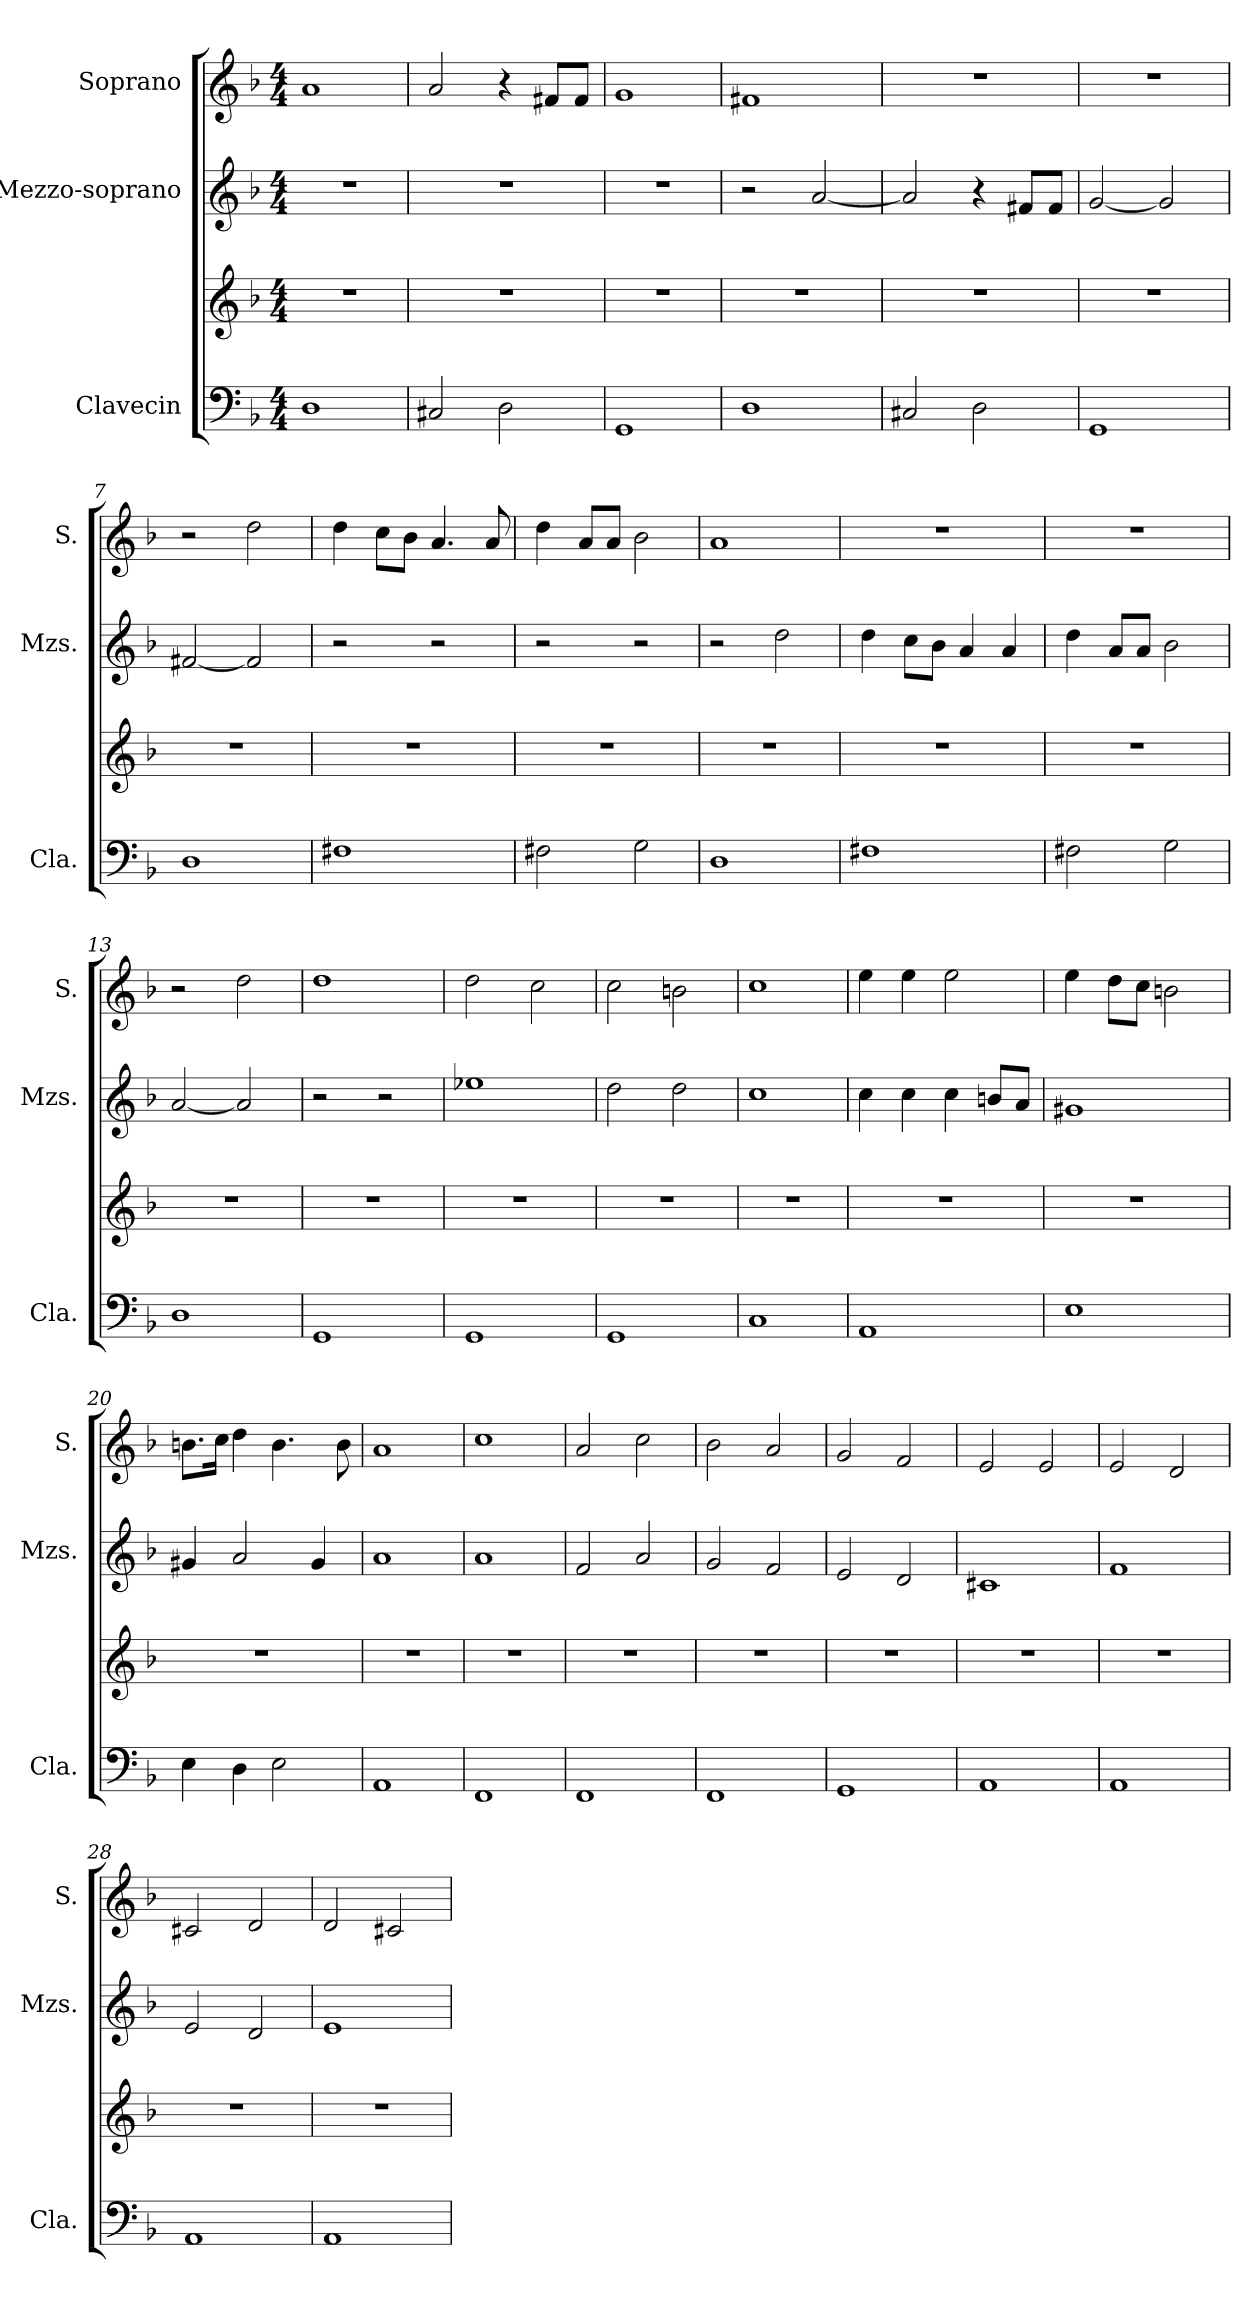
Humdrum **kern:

**kern	**kern	**kern	**kern
*part3	*part3	*part2	*part1
*staff4	*staff3	*staff2	*staff1
*I"Clavecin	*	*I"Mezzo-soprano	*I"Soprano
*I'Cla.	*	*I'Mzs.	*I'S.
*clefF4	*clefG2	*clefG2	*clefG2
*k[b-]	*k[b-]	*k[b-]	*k[b-]
*M4/4	*M4/4	*M4/4	*M4/4
=1	=1	=1	=1
1D	1r	1r	1a
=2	=2	=2	=2
2C#X/	1r	1r	2a/
2D\	.	.	4r
.	.	.	8f#X/L
.	.	.	8f#/J
=3	=3	=3	=3
1GG	1r	1r	1g
=4	=4	=4	=4
1D	1r	2r	1f#X
.	.	[2a/	.
=5	=5	=5	=5
2C#X/	1r	2a/]	1r
2D\	.	4r	.
.	.	8f#X/L	.
.	.	8f#/J	.
=6	=6	=6	=6
1GG	1r	[2g/	1r
.	.	2g/]	.
=7	=7	=7	=7
1D	1r	[2f#X/	2r
.	.	2f#/]	2dd\
=8	=8	=8	=8
1F#X	1r	2r	4dd\
.	.	.	8cc\L
.	.	.	8b-\J
.	.	2r	4.a/
.	.	.	8a/
!!LO:LB:g=z
=9	=9	=9	=9
2F#X\	1r	2r	4dd\
.	.	.	8a/L
.	.	.	8a/J
2G\	.	2r	2b-\
=10	=10	=10	=10
1D	1r	2r	1a
.	.	2dd\	.
=11	=11	=11	=11
1F#X	1r	4dd\	1r
.	.	8cc\L	.
.	.	8b-\J	.
.	.	4a/	.
.	.	4a/	.
=12	=12	=12	=12
2F#X\	1r	4dd\	1r
.	.	8a/L	.
.	.	8a/J	.
2G\	.	2b-\	.
=13	=13	=13	=13
1D	1r	[2a/	2r
.	.	2a/]	2dd\
=14	=14	=14	=14
1GG	1r	2r	1dd
.	.	2r	.
=15	=15	=15	=15
1GG	1r	1ee-X	2dd\
.	.	.	2cc\
=16	=16	=16	=16
1GG	1r	2dd\	2cc\
.	.	2dd\	2bn\
=17	=17	=17	=17
1C	1r	1cc	1cc
!!LO:LB:g=z
=18	=18	=18	=18
1AA	1r	4cc\	4ee\
.	.	4cc\	4ee\
.	.	4cc\	2ee\
.	.	8bn/L	.
.	.	8a/J	.
=19	=19	=19	=19
1E	1r	1g#X	4ee\
.	.	.	8dd\L
.	.	.	8cc\J
.	.	.	2bn\
=20	=20	=20	=20
4E\	1r	4g#X/	8.bn\L
.	.	.	16cc\Jk
4D\	.	2a/	4dd\
2E\	.	.	4.b\
.	.	4g#/	.
.	.	.	8b\
=21	=21	=21	=21
1AA	1r	1a	1a
=22	=22	=22	=22
1FF	1r	1a	1cc
=23	=23	=23	=23
1FF	1r	2f/	2a/
.	.	2a/	2cc\
=24	=24	=24	=24
1FF	1r	2g/	2b-\
.	.	2f/	2a/
=25	=25	=25	=25
1GG	1r	2e/	2g/
.	.	2d/	2f/
=26	=26	=26	=26
1AA	1r	1c#X	2e/
.	.	.	2e/
=27	=27	=27	=27
1AA	1r	1f	2e/
.	.	.	2d/
!!LO:PB:g=z
=28	=28	=28	=28
1AA	1r	2e/	2c#X/
.	.	2d/	2d/
=29	=29	=29	=29
1AA	1r	1e	2d/
.	.	.	2c#X/
=	=	=	=
*-	*-	*-	*-
